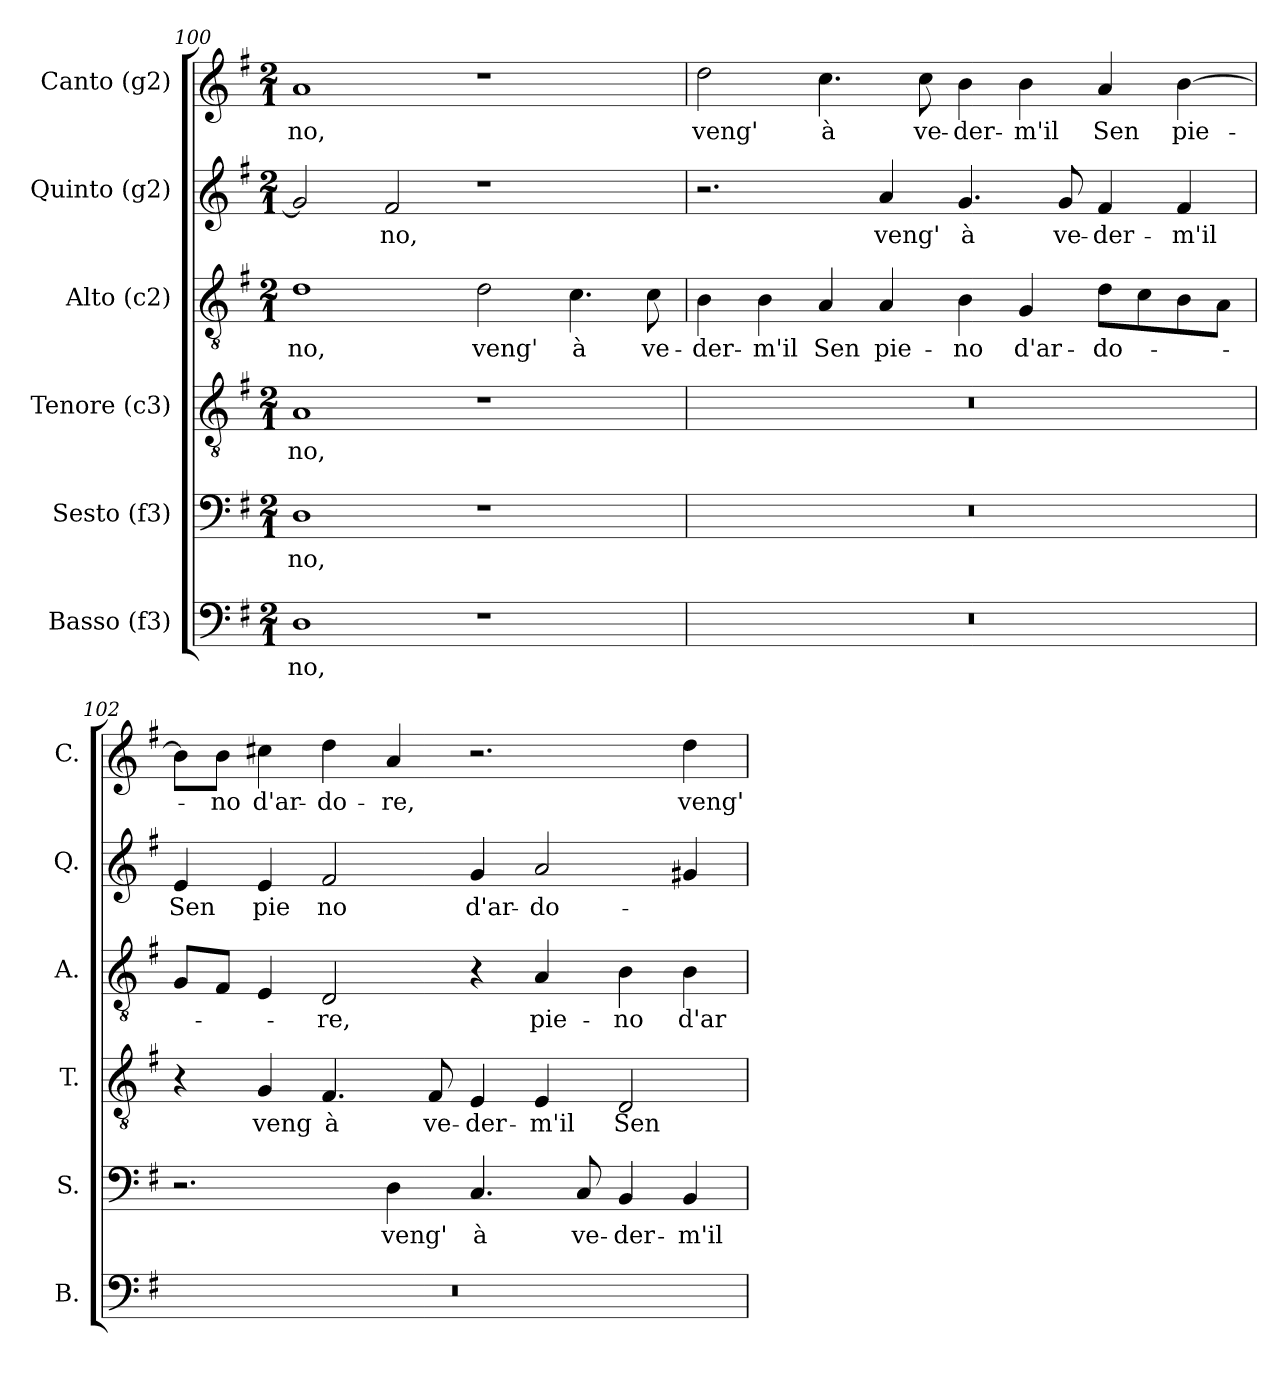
**kern	**text	**kern	**text	**kern	**text	**kern	**text	**kern	**text	**kern	**text
*part6	*part6	*part5	*part5	*part4	*part4	*part3	*part3	*part2	*part2	*part1	*part1
*staff6	*staff6	*staff5	*staff5	*staff4	*staff4	*staff3	*staff3	*staff2	*staff2	*staff1	*staff1
*I"Basso (f3)	*	*I"Sesto (f3)	*	*I"Tenore (c3)	*	*I"Alto (c2)	*	*I"Quinto (g2)	*	*I"Canto (g2)	*
*I'B.	*	*I'S.	*	*I'T.	*	*I'A.	*	*I'Q.	*	*I'C.	*
!!LO:PB:g=z
*clefF4	*	*clefF4	*	*clefGv2	*	*clefGv2	*	*clefG2	*	*clefG2	*
*k[f#]	*	*k[f#]	*	*k[f#]	*	*k[f#]	*	*k[f#]	*	*k[f#]	*
*G:	*	*G:	*	*G:	*	*G:	*	*G:	*	*G:	*
*M2/1	*	*M2/1	*	*M2/1	*	*M2/1	*	*M2/1	*	*M2/1	*
=100	=100	=100	=100	=100	=100	=100	=100	=100	=100	=100	=100
!	!LO:LY:b:cj	!	!LO:LY:b:cj	!	!LO:LY:b:cj	!	!LO:LY:b:cj	!	!	!	!LO:LY:b:cj
1D	-no,	1D	-no,	1A	-no,	1d	-no,	2g/]	.	1a	-no,
!	!	!	!	!	!	!	!	!	!LO:LY:b:cj	!	!
.	.	.	.	.	.	.	.	2f#/	-no,	.	.
!	!	!	!	!	!	!	!LO:LY:b:cj	!	!	!	!
1r	.	1r	.	1r	.	2d\	veng'	1r	.	1r	.
!	!	!	!	!	!	!	!LO:LY:b:cj	!	!	!	!
.	.	.	.	.	.	4.c\	à	.	.	.	.
!	!	!	!	!	!	!	!LO:LY:b:cj	!	!	!	!
.	.	.	.	.	.	8c\	ve-	.	.	.	.
=101	=101	=101	=101	=101	=101	=101	=101	=101	=101	=101	=101
!	!	!	!	!	!	!	!LO:LY:b:cj	!	!	!	!LO:LY:b:cj
0r	.	0r	.	0r	.	4B\	-der-	2.r	.	2dd\	veng'
!	!	!	!	!	!	!	!LO:LY:b:cj	!	!	!	!
.	.	.	.	.	.	4B\	-m'il	.	.	.	.
!	!	!	!	!	!	!	!LO:LY:b:cj	!	!	!	!LO:LY:b:cj
.	.	.	.	.	.	4A/	Sen	.	.	4.cc\	à
!	!	!	!	!	!	!	!LO:LY:b:cj	!	!LO:LY:b:cj	!	!
.	.	.	.	.	.	4A/	pie-	4a/	veng'	.	.
!	!	!	!	!	!	!	!	!	!	!	!LO:LY:b
.	.	.	.	.	.	.	.	.	.	8cc\	ve-
!	!	!	!	!	!	!	!LO:LY:b:cj	!	!LO:LY:b:cj	!	!LO:LY:b:rj
.	.	.	.	.	.	4B\	-no	4.g/	à	4b\	-der-
!	!	!	!	!	!	!	!LO:LY:b:cj	!	!	!	!LO:LY:b:cj
.	.	.	.	.	.	4G/	d'ar-	.	.	4b\	-m'il
!	!	!	!	!	!	!	!	!	!LO:LY:b	!	!
.	.	.	.	.	.	.	.	8g/	ve-	.	.
!	!	!	!	!	!	!	!LO:LY:b:cj	!	!LO:LY:b:rj	!	!LO:LY:b:cj
.	.	.	.	.	.	8d\L	-do-	4f#/	-der-	4a/	Sen
.	.	.	.	.	.	8c\	.	.	.	.	.
!	!	!	!	!	!	!	!	!	!LO:LY:b:cj	!	!LO:LY:b
.	.	.	.	.	.	8B\	.	4f#/	-m'il	[<4b\	pie-
.	.	.	.	.	.	8A\J	.	.	.	.	.
!!LO:LB:g=z
=102	=102	=102	=102	=102	=102	=102	=102	=102	=102	=102	=102
!	!	!	!	!	!	!	!	!	!LO:LY:b:cj	!	!
0r	.	2.r	.	4r	.	8G/L	.	4e/	Sen	8b\L]	.
!	!	!	!	!	!	!	!	!	!	!	!LO:LY:b:cj
.	.	.	.	.	.	8F#/J	.	.	.	8b\J	-no
!	!	!	!	!	!LO:LY:b:cj	!	!	!	!LO:LY:b:cj	!	!LO:LY:b:cj
.	.	.	.	4G/	veng	4E/	.	4e/	pie	4cc#X\	d'ar-
!	!	!	!	!	!LO:LY:b:cj	!	!LO:LY:b:cj	!	!LO:LY:b:cj	!	!LO:LY:b:cj
.	.	.	.	4.F#/	à	2D/	-re,	2f#/	no	4dd\	-do-
!	!	!	!LO:LY:b:cj	!	!	!	!	!	!	!	!LO:LY:b:cj
.	.	4D\	veng'	.	.	.	.	.	.	4a/	-re,
!	!	!	!	!	!LO:LY:b	!	!	!	!	!	!
.	.	.	.	8F#/	ve-	.	.	.	.	.	.
!	!	!	!LO:LY:b:cj	!	!LO:LY:b:cj	!	!	!	!LO:LY:b:cj	!	!
.	.	4.C/	à	4E/	-der-	4r	.	4g/	d'ar-	2.r	.
!	!	!	!	!	!LO:LY:b:rj	!	!LO:LY:b:cj	!	!LO:LY:b:cj	!	!
.	.	.	.	4E/	-m'il	4A/	pie-	2a/	-do-	.	.
!	!	!	!LO:LY:b	!	!	!	!	!	!	!	!
.	.	8C/	ve-	.	.	.	.	.	.	.	.
!	!	!	!LO:LY:b:cj	!	!LO:LY:b:cj	!	!LO:LY:b:cj	!	!	!	!
.	.	4BB/	-der-	2D/	Sen	4B\	-no	.	.	.	.
!	!	!	!LO:LY:b:cj	!	!	!	!LO:LY:b:cj	!	!	!	!LO:LY:b:cj
.	.	4BB/	-m'il	.	.	4B\	d'ar-	4g#X/	.	4dd\	veng'
=	=	=	=	=	=	=	=	=	=	=	=
*-	*-	*-	*-	*-	*-	*-	*-	*-	*-	*-	*-
